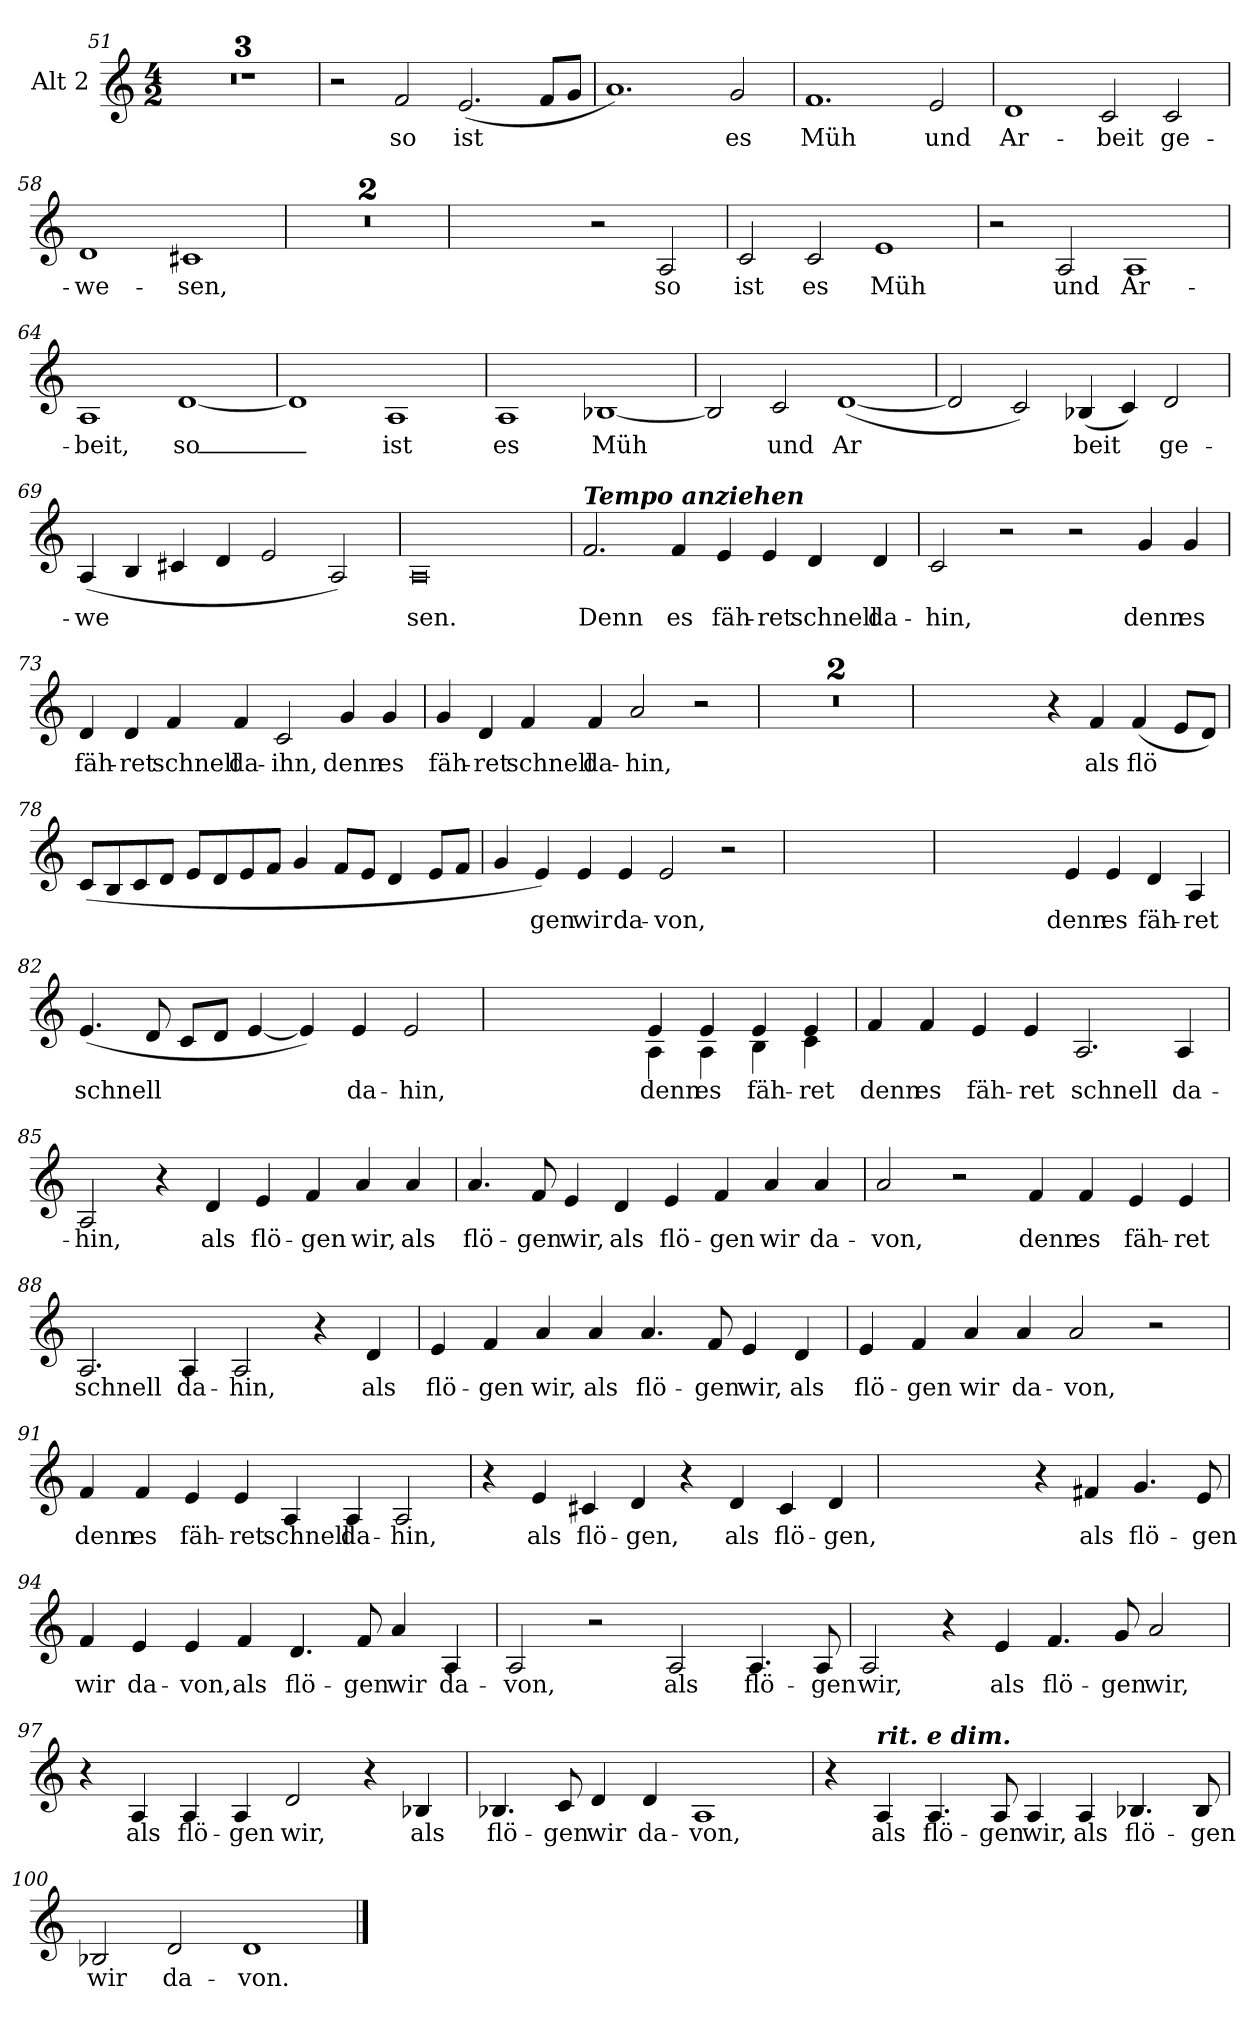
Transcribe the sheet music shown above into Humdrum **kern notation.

**kern	**text
*part1	*part1
*staff1	*staff1
*I"Alt 2	*
*I'A 2	*
*clefG2	*
*k[]	*
*M4/2	*
=51	=51
0r	.
=52	=52
0r	.
=53	=53
0r	.
=54	=54
2r	.
!	!LO:LY:b
2f/	so
!	!LO:LY:b
(2.e/	ist
8f/L	.
8g/J	.
=55	=55
1.a)	.
!	!LO:LY:b
2g/	es
!!LO:LB:g=z
=56	=56
!	!LO:LY:b
1.f	Müh
!	!LO:LY:b
2e/	und
=57	=57
!	!LO:LY:b
1d	Ar-
!	!LO:LY:b
2c/	beit
!	!LO:LY:b
2c/	ge-
=58	=58
!	!LO:LY:b
1d	we-
!	!LO:LY:b
1c#X	sen,
!!LO:LB:g=z
=59	=59
0r	.
=60	=60
0r	.
=61	=61
2ryy	.
2ryy	.
2r	.
!	!LO:LY:b
2A/	so
=62	=62
!	!LO:LY:b
2c/	ist
!	!LO:LY:b
2c/	es
!	!LO:LY:b
1e	Müh
=63	=63
2r	.
!	!LO:LY:b
2A/	und
!	!LO:LY:b
1A	Ar-
=64	=64
!	!LO:LY:b
1A	beit,
!	!LO:LY:b
[1d	so_-
!!LO:LB:g=z
=65	=65
!	!LO:LY:b
1d]	_
!	!LO:LY:b
1A	ist
!!LO:LB:g=z
=66	=66
!	!LO:LY:b
1A	es
!	!LO:LY:b
[1B-X	Müh
=67	=67
2B-/]	.
!	!LO:LY:b
2c/	und
!	!LO:LY:b
([1d	Ar
=68	=68
2d/]	.
2c/)	.
!	!LO:LY:b
(4B-X/	beit
4c/)	.
!	!LO:LY:b
2d/	ge-
=69	=69
!	!LO:LY:b
(4A/	we
4B/	.
4c#X/	.
4d/	.
2e/	.
2A/)	.
!!LO:PB:g=z
=70	=70
!	!LO:LY:b
0A	sen.
=71	=71
!LO:TX:a:Bi:t=Tempo anziehen	!
!	!LO:LY:b
2.f/	Denn
!	!LO:LY:b
4f/	es
!	!LO:LY:b
4e/	fäh-
!	!LO:LY:b
4e/	ret
!	!LO:LY:b
4d/	schnell
!	!LO:LY:b
4d/	da-
=72	=72
!	!LO:LY:b
2c/	hin,
2r	.
2r	.
!	!LO:LY:b
4g/	denn
!	!LO:LY:b
4g/	es
!!LO:LB:g=z
=73	=73
!	!LO:LY:b
4d/	fäh-
!	!LO:LY:b
4d/	ret
!	!LO:LY:b
4f/	schnell
!	!LO:LY:b
4f/	da-
!	!LO:LY:b
2c/	ihn,
!	!LO:LY:b
4g/	denn
!	!LO:LY:b
4g/	es
=74	=74
!	!LO:LY:b
4g/	fäh-
!	!LO:LY:b
4d/	ret
!	!LO:LY:b
4f/	schnell
!	!LO:LY:b
4f/	da-
!	!LO:LY:b
2a/	hin,
2r	.
=75	=75
0r	.
=76	=76
0r	.
=77	=77
2ryy	.
2ryy	.
4r	.
!	!LO:LY:b
4f/	als
!	!LO:LY:b
(4f/	flö
8e/L	.
8d/J)	.
!!LO:LB:g=z
=78	=78
(8c/L	.
8B/	.
8c/	.
8d/J	.
8e/L	.
8d/	.
8e/	.
8f/J	.
4g/	.
8f/L	.
8e/J	.
4d/	.
8e/L	.
8f/J	.
=79	=79
4g/	.
!	!LO:LY:b
4e/)	gen
!	!LO:LY:b
4e/	wir
!	!LO:LY:b
4e/	da-
!	!LO:LY:b
2e/	von,
2r	.
=80	=80
0ryy	.
!!LO:LB:g=z
=81	=81
2ryy	.
2ryy	.
!	!LO:LY:b
4e/	denn
!	!LO:LY:b
4e/	es
!	!LO:LY:b
4d/	fäh-
!	!LO:LY:b
4A/	ret
=82	=82
!	!LO:LY:b
(4.e/	schnell
8d/	.
8c/L	.
8d/J	.
[4e/	.
4e/])	.
!	!LO:LY:b
4e/	da-
!	!LO:LY:b
2e/	hin,
=83	=83
*^	*
2ryy	1ryy	.
2ryy	.	.
!	!	!LO:LY:b
4e/	4A\	denn
!	!	!LO:LY:b
4e/	4A\	es
!	!	!LO:LY:b
4e/	4B\	fäh-
!	!	!LO:LY:b
4e/	4c\	ret
!!LO:LB:g=z	!!
=84	=84	=84
!	!	!LO:LY:b
*v	*v	*
4f/	denn
!	!LO:LY:b
4f/	es
!	!LO:LY:b
4e/	fäh-
!	!LO:LY:b
4e/	ret
!	!LO:LY:b
2.A/	schnell
!	!LO:LY:b
4A/	da-
=85	=85
!	!LO:LY:b
2A/	hin,
4r	.
!	!LO:LY:b
4d/	als
!	!LO:LY:b
4e/	flö-
!	!LO:LY:b
4f/	gen
!	!LO:LY:b
4a/	wir,
!	!LO:LY:b
4a/	als
=86	=86
!	!LO:LY:b
4.a/	flö-
!	!LO:LY:b
8f/	gen
!	!LO:LY:b
4e/	wir,
!	!LO:LY:b
4d/	als
!	!LO:LY:b
4e/	flö-
!	!LO:LY:b
4f/	gen
!	!LO:LY:b
4a/	wir
!	!LO:LY:b
4a/	da-
!!LO:LB:g=z
=87	=87
!	!LO:LY:b
2a/	von,
2r	.
!	!LO:LY:b
4f/	denn
!	!LO:LY:b
4f/	es
!	!LO:LY:b
4e/	fäh-
!	!LO:LY:b
4e/	ret
=88	=88
!	!LO:LY:b
2.A/	schnell
!	!LO:LY:b
4A/	da-
!	!LO:LY:b
2A/	hin,
4r	.
!	!LO:LY:b
4d/	als
!!LO:LB:g=z
=89	=89
!	!LO:LY:b
4e/	flö-
!	!LO:LY:b
4f/	gen
!	!LO:LY:b
4a/	wir,
!	!LO:LY:b
4a/	als
!	!LO:LY:b
4.a/	flö-
!	!LO:LY:b
8f/	gen
!	!LO:LY:b
4e/	wir,
!	!LO:LY:b
4d/	als
=90	=90
!	!LO:LY:b
4e/	flö-
!	!LO:LY:b
4f/	gen
!	!LO:LY:b
4a/	wir
!	!LO:LY:b
4a/	da-
!	!LO:LY:b
2a/	von,
2r	.
!!LO:LB:g=z
=91	=91
!	!LO:LY:b
4f/	denn
!	!LO:LY:b
4f/	es
!	!LO:LY:b
4e/	fäh-
!	!LO:LY:b
4e/	ret
!	!LO:LY:b
4A/	schnell
!	!LO:LY:b
4A/	da-
!	!LO:LY:b
2A/	hin,
=92	=92
4r	.
!	!LO:LY:b
4e/	als
!	!LO:LY:b
4c#X/	flö-
!	!LO:LY:b
4d/	gen,
4r	.
!	!LO:LY:b
4d/	als
!	!LO:LY:b
4c#/	flö-
!	!LO:LY:b
4d/	gen,
!!LO:LB:g=z
=93	=93
2ryy	.
2ryy	.
4r	.
!	!LO:LY:b
4f#X/	als
!	!LO:LY:b
4.g/	flö-
!	!LO:LY:b
8e/	gen
=94	=94
!	!LO:LY:b
4f/	wir
!	!LO:LY:b
4e/	da-
!	!LO:LY:b
4e/	von,
!	!LO:LY:b
4f/	als
!	!LO:LY:b
4.d/	flö-
!	!LO:LY:b
8f/	gen
!	!LO:LY:b
4a/	wir
!	!LO:LY:b
4A/	da-
=95	=95
!	!LO:LY:b
2A/	von,
2r	.
!	!LO:LY:b
2A/	als
!	!LO:LY:b
4.A/	flö-
!	!LO:LY:b
8A/	gen
!!LO:LB:g=z
=96	=96
!	!LO:LY:b
2A/	wir,
4r	.
!	!LO:LY:b
4e/	als
!	!LO:LY:b
4.f/	flö-
!	!LO:LY:b
8g/	gen
!	!LO:LY:b
2a/	wir,
=97	=97
4r	.
!	!LO:LY:b
4A/	als
!	!LO:LY:b
4A/	flö-
!	!LO:LY:b
4A/	gen
!	!LO:LY:b
2d/	wir,
4r	.
!	!LO:LY:b
4B-X/	als
!!LO:LB:g=z
=98	=98
!	!LO:LY:b
4.B-X/	flö-
!	!LO:LY:b
8c/	gen
!	!LO:LY:b
4d/	wir
!	!LO:LY:b
4d/	da-
!	!LO:LY:b
1A	von,
=99	=99
4r	.
!LO:TX:a:Bi:t=rit. e dim.	!
!	!LO:LY:b
4A/	als
!	!LO:LY:b
4.A/	flö-
!	!LO:LY:b
8A/	gen
!	!LO:LY:b
4A/	wir,
!	!LO:LY:b
4A/	als
!	!LO:LY:b
4.B-X/	flö-
!	!LO:LY:b
8B-/	gen
=100	=100
!	!LO:LY:b
2B-X/	wir
!	!LO:LY:b
2d/	da-
!	!LO:LY:b
1d>	von.
==	==
*-	*-
